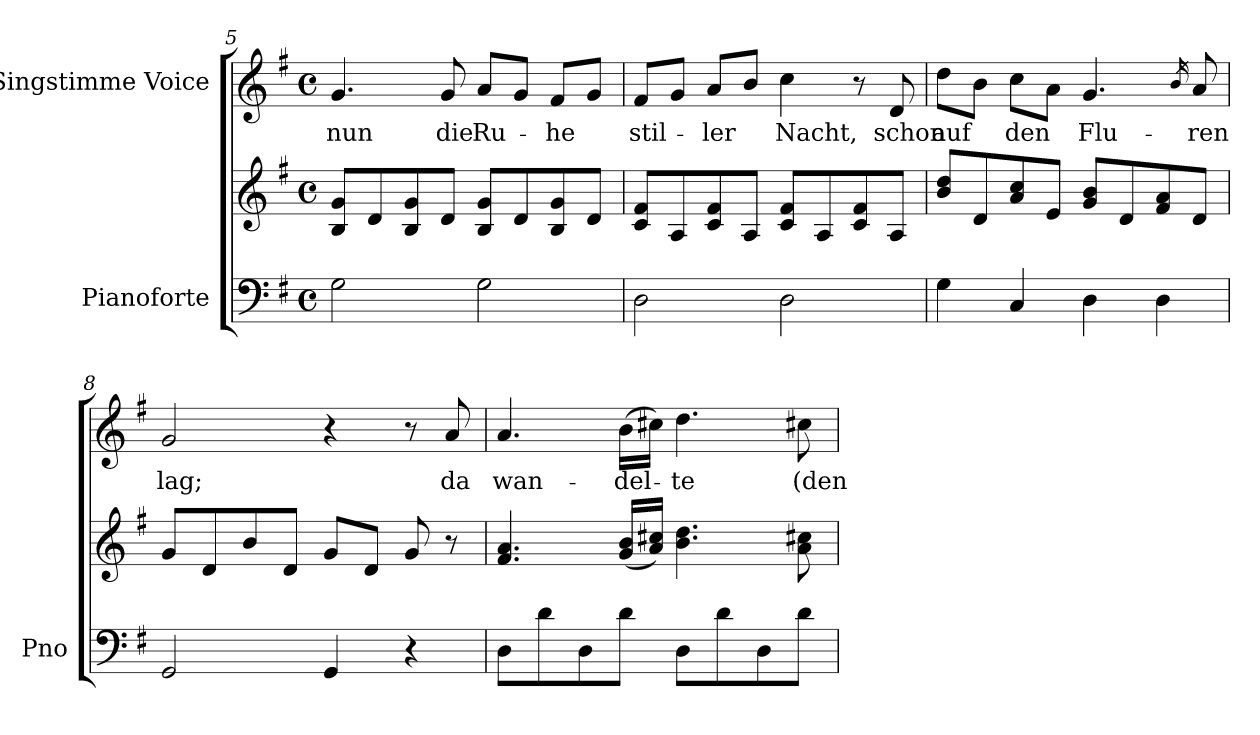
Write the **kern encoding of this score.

**kern	**kern	**kern	**text
*part2	*part2	*part1	*part1
*staff3	*staff2	*staff1	*staff1
*I"Pianoforte	*	*I"Singstimme Voice	*
*I'Pno	*	*	*
!!LO:LB:g=z
*clefF4	*clefG2	*clefG2	*
*k[f#]	*k[f#]	*k[f#]	*
*M4/4	*M4/4	*M4/4	*
*met(c)	*met(c)	*met(c)	*
=5	=5	=5	=5
!	!	!	!LO:LY:b
2G\	8B/ 8g/L	4.g/	nun
.	8d/	.	.
.	8B/ 8g/	.	.
!	!	!	!LO:LY:b
.	8d/J	8g/	die
!	!	!	!LO:LY:b
2G\	8B/ 8g/L	8a/L	Ru-
.	8d/	8g/J	.
!	!	!	!LO:LY:b
.	8B/ 8g/	8f#/L	-he
.	8d/J	8g/J	.
=6	=6	=6	=6
!	!	!	!LO:LY:b
2D\	8c/ 8f#/L	8f#/L	stil-
.	8A/	8g/J	.
!	!	!	!LO:LY:b
.	8c/ 8f#/	8a/L	-ler
.	8A/J	8b/J	.
!	!	!	!LO:LY:b
2D\	8c/ 8f#/L	4cc\	Nacht,
.	8A/	.	.
.	8c/ 8f#/	8r	.
!	!	!	!LO:LY:b
.	8A/J	8d/	schon
=7	=7	=7	=7
!	!	!	!LO:LY:b
4G\	8b/ 8dd/L	8dd\L	auf
.	8d/	8b\J	.
!	!	!	!LO:LY:b
4C/	8a/ 8cc/	8cc\L	den
.	8e/J	8a\J	.
!	!	!	!LO:LY:b
4D\	8g/ 8b/L	4.g/	Flu-
.	8d/	.	.
4D\	8f#/ 8a/	.	.
.	.	16qb/	.
!	!	!	!LO:LY:b
.	8d/J	8a/	-ren
=8	=8	=8	=8
!	!	!	!LO:LY:b
2GG/	8g/L	2g/	lag;
.	8d/	.	.
.	8b/	.	.
.	8d/J	.	.
4GG/	8g/L	4r	.
.	8d/J	.	.
4r	8g/	8r	.
!	!	!	!LO:LY:b
.	8r	8a/	da
=9	=9	=9	=9
!	!	!	!LO:LY:b
8D\L	4.f#/ 4.a/	4.a/	wan-
8d\	.	.	.
8D\	.	.	.
!	!	!	!LO:LY:b
8d\J	(<16g/ 16b/LL	(>16b\LL	-del-
.	16a/ 16cc#X/JJ)	16cc#X\JJ)	.
!	!	!	!LO:LY:b
8D\L	4.b\ 4.dd\	4.dd\	-te
8d\	.	.	.
8D\	.	.	.
!	!	!	!LO:LY:b
8d\J	8a\ 8cc#X\	8cc#X\	(den
=	=	=	=
*-	*-	*-	*-
